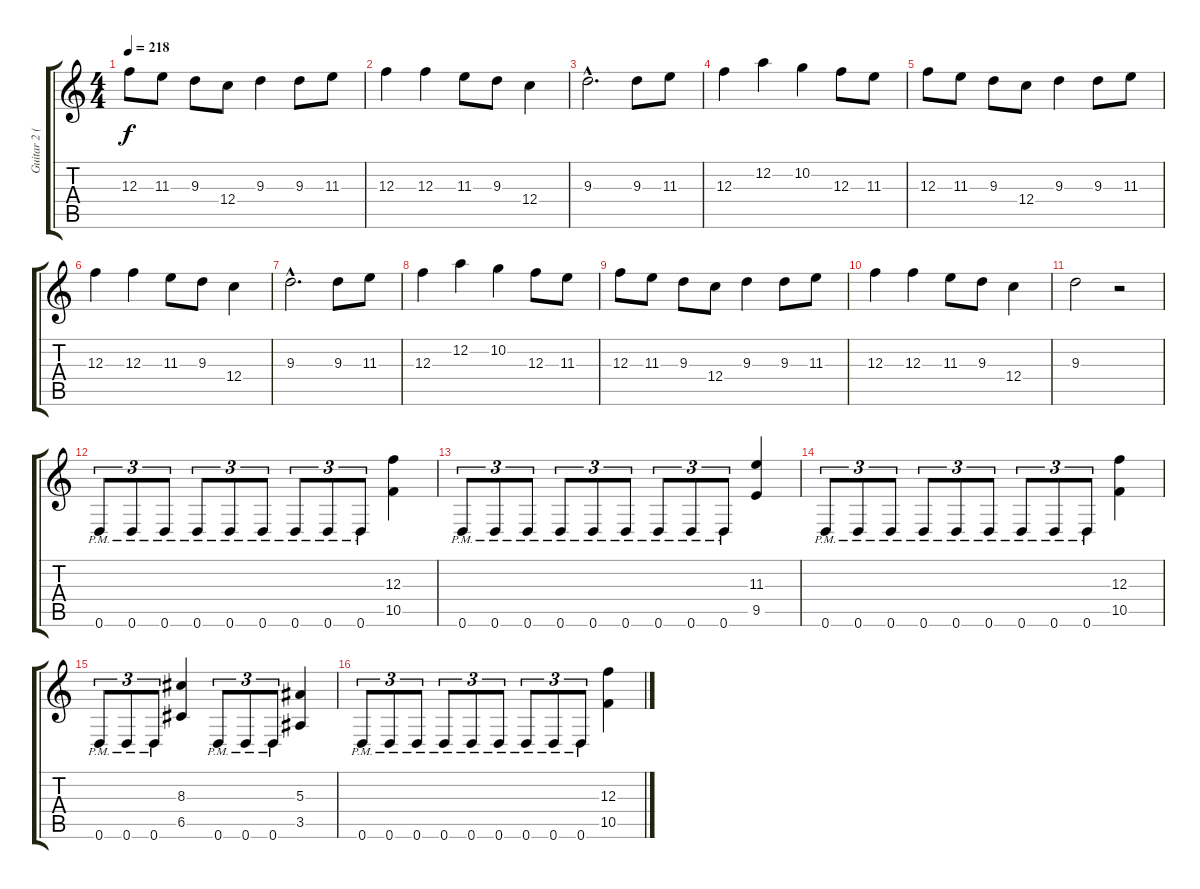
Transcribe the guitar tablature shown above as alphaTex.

\track ("Guitar 2 (Ale)" "Guitar 2 (") {instrument distortionguitar}
\staff {score tabs}
\tuning (D4 A3 F3 C3 G2 D2) {hide}
\ts (4 4)
\tempo 218
\clef g2
\ks c
12.3.8{dy f} 11.3.8 9.3.8 12.4.8 9.3.4 9.3.8 11.3.8 |
12.3.4 12.3.4 11.3.8 9.3.8 12.4.4 |
9.3{hac}.2{d} 9.3.8 11.3.8 |
12.3.4 12.2.4 10.2.4 12.3.8 11.3.8 |
12.3.8 11.3.8 9.3.8 12.4.8 9.3.4 9.3.8 11.3.8 |
12.3.4 12.3.4 11.3.8 9.3.8 12.4.4 |
9.3{hac}.2{d} 9.3.8 11.3.8 |
12.3.4 12.2.4 10.2.4 12.3.8 11.3.8 |
12.3.8 11.3.8 9.3.8 12.4.8 9.3.4 9.3.8 11.3.8 |
12.3.4 12.3.4 11.3.8 9.3.8 12.4.4 |
9.3.2 r.2 |
0.6{pm}.8{tu (3 2)} 0.6{pm}.8{tu (3 2)} 0.6{pm}.8{tu (3 2)} 0.6{pm}.8{tu (3 2)} 0.6{pm}.8{tu (3 2)} 0.6{pm}.8{tu (3 2)} 0.6{pm}.8{tu (3 2)} 0.6{pm}.8{tu (3 2)} 0.6{pm}.8{tu (3 2)} (12.3 10.5).4 |
0.6{pm}.8{tu (3 2)} 0.6{pm}.8{tu (3 2)} 0.6{pm}.8{tu (3 2)} 0.6{pm}.8{tu (3 2)} 0.6{pm}.8{tu (3 2)} 0.6{pm}.8{tu (3 2)} 0.6{pm}.8{tu (3 2)} 0.6{pm}.8{tu (3 2)} 0.6{pm}.8{tu (3 2)} (11.3 9.5).4 |
0.6{pm}.8{tu (3 2)} 0.6{pm}.8{tu (3 2)} 0.6{pm}.8{tu (3 2)} 0.6{pm}.8{tu (3 2)} 0.6{pm}.8{tu (3 2)} 0.6{pm}.8{tu (3 2)} 0.6{pm}.8{tu (3 2)} 0.6{pm}.8{tu (3 2)} 0.6{pm}.8{tu (3 2)} (12.3 10.5).4 |
0.6{pm}.8{tu (3 2)} 0.6{pm}.8{tu (3 2)} 0.6{pm}.8{tu (3 2)} (8.3 6.5).4 0.6{pm}.8{tu (3 2)} 0.6{pm}.8{tu (3 2)} 0.6{pm}.8{tu (3 2)} (5.3 3.5).4 |
0.6{pm}.8{tu (3 2)} 0.6{pm}.8{tu (3 2)} 0.6{pm}.8{tu (3 2)} 0.6{pm}.8{tu (3 2)} 0.6{pm}.8{tu (3 2)} 0.6{pm}.8{tu (3 2)} 0.6{pm}.8{tu (3 2)} 0.6{pm}.8{tu (3 2)} 0.6{pm}.8{tu (3 2)} (12.3 10.5).4
